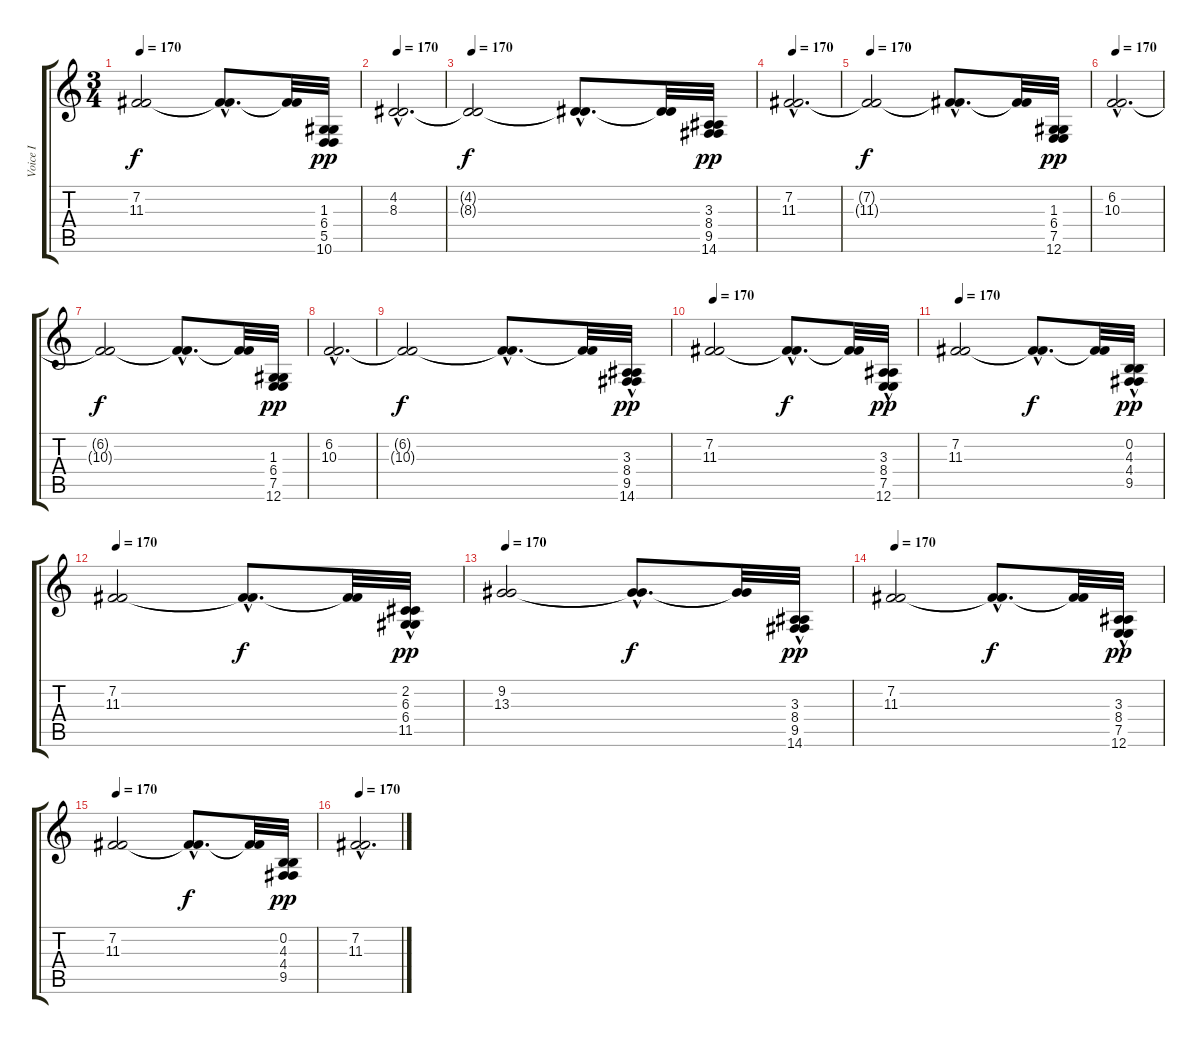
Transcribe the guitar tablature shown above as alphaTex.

\track ("Voice I" "Voice I") {instrument stringensemble1}
\staff {score tabs}
\tuning (E4 B3 G3 D3 A2 E2) {hide}
\ts (3 4)
\tempo 170
\clef g2
\ks c
(7.2{t} 11.3{t}).2{dy f} (7.2{hac t} 11.3{hac t}).8{d} (7.2{t} 11.3{t}).32 (1.3 6.4 5.5 10.6).32{dy pp} |
\tempo 170
(4.2{hac} 8.3{hac}).2{d} |
\tempo 170
(4.2{t} 8.3{t}).2{dy f} (4.2{hac t} 8.3{hac t}).8{d} (4.2{t} 8.3{t}).32 (3.3 8.4 9.5 14.6).32{dy pp} |
\tempo 170
(7.2{hac} 11.3{hac}).2{d} |
\tempo 170
(7.2{t} 11.3{t}).2{dy f} (7.2{hac t} 11.3{hac t}).8{d} (7.2{t} 11.3{t}).32 (1.3 6.4 7.5 12.6).32{dy pp} |
\tempo 170
(6.2{hac} 10.3{hac}).2{d} |
(6.2{t} 10.3{t}).2{dy f} (6.2{hac t} 10.3{hac t}).8{d} (6.2{t} 10.3{t}).32 (1.3 6.4 7.5 12.6).32{dy pp} |
(6.2{hac} 10.3{hac}).2{d} |
(6.2{t} 10.3{t}).2{dy f} (6.2{hac t} 10.3{hac t}).8{d} (6.2{t} 10.3{t}).32 (3.3{hac} 8.4{hac} 9.5{hac} 14.6{hac}).32{dy pp} |
\tempo 170
(7.2 11.3).2 (7.2{hac t} 11.3{hac t}).8{d dy f} (7.2{t} 11.3{t}).32 (3.3{hac} 8.4{hac} 7.5{hac} 12.6{hac}).32{dy pp} |
\tempo 170
(7.2 11.3).2 (7.2{hac t} 11.3{hac t}).8{d dy f} (7.2{t} 11.3{t}).32 (0.2{hac} 4.3{hac} 4.4{hac} 9.5{hac}).32{dy pp} |
\tempo 170
(7.2 11.3).2 (7.2{hac t} 11.3{hac t}).8{d dy f} (7.2{t} 11.3{t}).32 (2.2{hac} 6.3{hac} 6.4{hac} 11.5{hac}).32{dy pp} |
\tempo 170
(9.2 13.3).2 (9.2{hac t} 13.3{hac t}).8{d dy f} (9.2{t} 13.3{t}).32 (3.3{hac} 8.4{hac} 9.5{hac} 14.6{hac}).32{dy pp} |
\tempo 170
(7.2 11.3).2 (7.2{hac t} 11.3{hac t}).8{d dy f} (7.2{t} 11.3{t}).32 (3.3{hac} 8.4{hac} 7.5{hac} 12.6{hac}).32{dy pp} |
\tempo 170
(7.2 11.3).2 (7.2{hac t} 11.3{hac t}).8{d dy f} (7.2{t} 11.3{t}).32 (0.2 4.3 4.4 9.5).32{dy pp} |
\tempo 170
(7.2{hac} 11.3{hac}).2{d}
